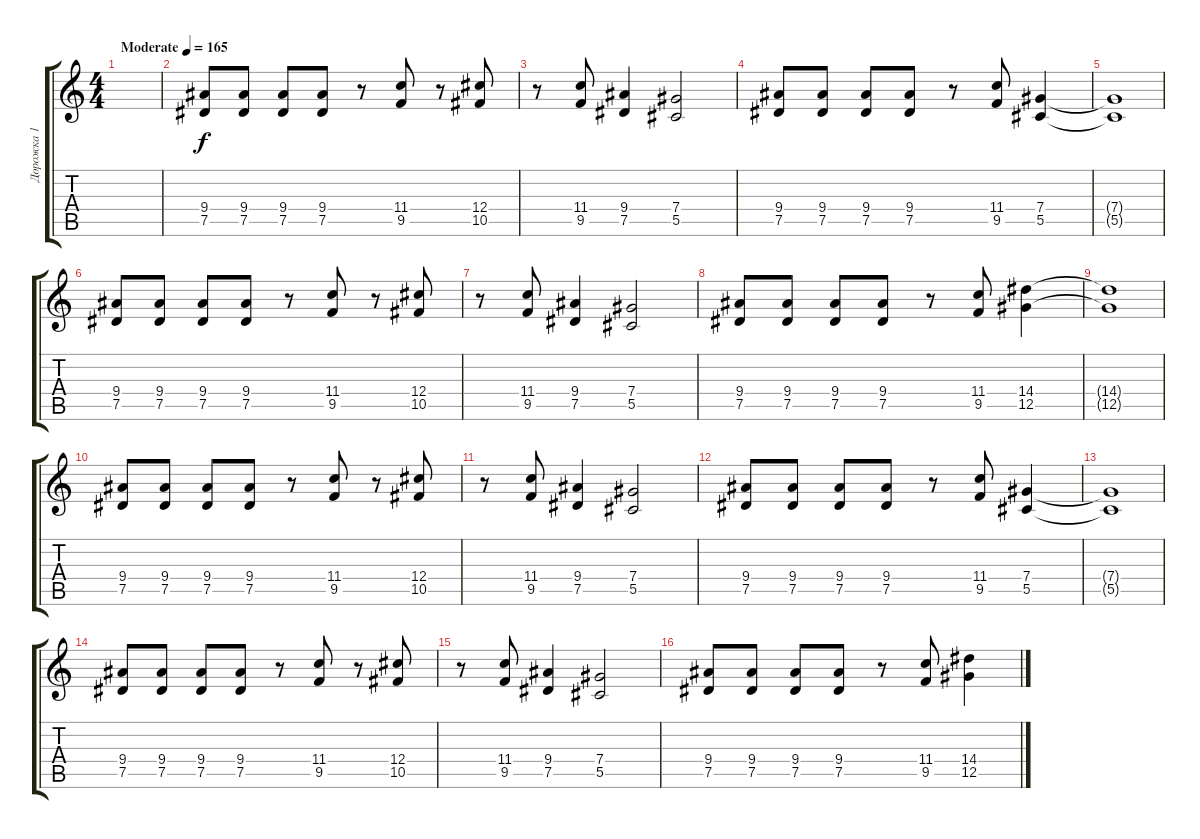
\track ("Дорожка 1" "Дорожка 1") {instrument distortionguitar}
\staff {score tabs}
\tuning (Eb4 Bb3 Gb3 Db3 Ab2 Eb2) {hide}
\ts (4 4)
\tempo (165 "Moderate")
\clef g2
\ks c
|
(9.4 7.5).8 (9.4 7.5).8 (9.4 7.5).8 (9.4 7.5).8 r.8 (11.4 9.5).8 r.8 (12.4 10.5).8 |
r.8 (11.4 9.5).8 (9.4 7.5).4 (7.4 5.5).2 |
(9.4 7.5).8 (9.4 7.5).8 (9.4 7.5).8 (9.4 7.5).8 r.8 (11.4 9.5).8 (7.4 5.5).4 |
(7.4{t} 5.5{t}).1 |
(9.4 7.5).8 (9.4 7.5).8 (9.4 7.5).8 (9.4 7.5).8 r.8 (11.4 9.5).8 r.8 (12.4 10.5).8 |
r.8 (11.4 9.5).8 (9.4 7.5).4 (7.4 5.5).2 |
(9.4 7.5).8 (9.4 7.5).8 (9.4 7.5).8 (9.4 7.5).8 r.8 (11.4 9.5).8 (14.4 12.5).4 |
(14.4{t} 12.5{t}).1 |
(9.4 7.5).8 (9.4 7.5).8 (9.4 7.5).8 (9.4 7.5).8 r.8 (11.4 9.5).8 r.8 (12.4 10.5).8 |
r.8 (11.4 9.5).8 (9.4 7.5).4 (7.4 5.5).2 |
(9.4 7.5).8 (9.4 7.5).8 (9.4 7.5).8 (9.4 7.5).8 r.8 (11.4 9.5).8 (7.4 5.5).4 |
(7.4{t} 5.5{t}).1 |
(9.4 7.5).8 (9.4 7.5).8 (9.4 7.5).8 (9.4 7.5).8 r.8 (11.4 9.5).8 r.8 (12.4 10.5).8 |
r.8 (11.4 9.5).8 (9.4 7.5).4 (7.4 5.5).2 |
(9.4 7.5).8 (9.4 7.5).8 (9.4 7.5).8 (9.4 7.5).8 r.8 (11.4 9.5).8 (14.4 12.5).4
